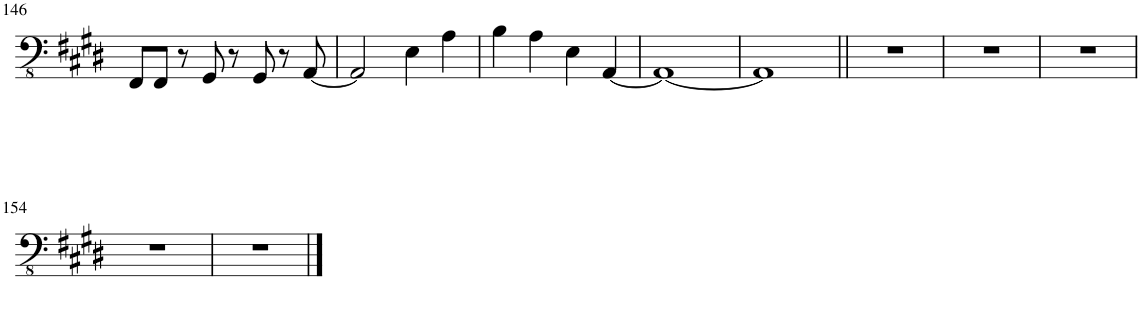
**kern
*part1
*staff1
*I"Electric Bass
*I'Elec b
!!LO:PB:g=z
*clefFv4
*k[f#c#g#d#]
*M4/4
=146
8FFF#/L
8FFF#/J
8r
8GGG#/
8r
8GGG#/
8r
[8AAA/
=147
2AAA/]
4EE\
4AA\
=148
4BB\
4AA\
4EE\
[4AAA/
=149
1AAA_
=150
1AAA]
=151||
1r
=152
1r
=153
1r
!!LO:LB:g=z
=154
1r
=155
1r
==
*-
